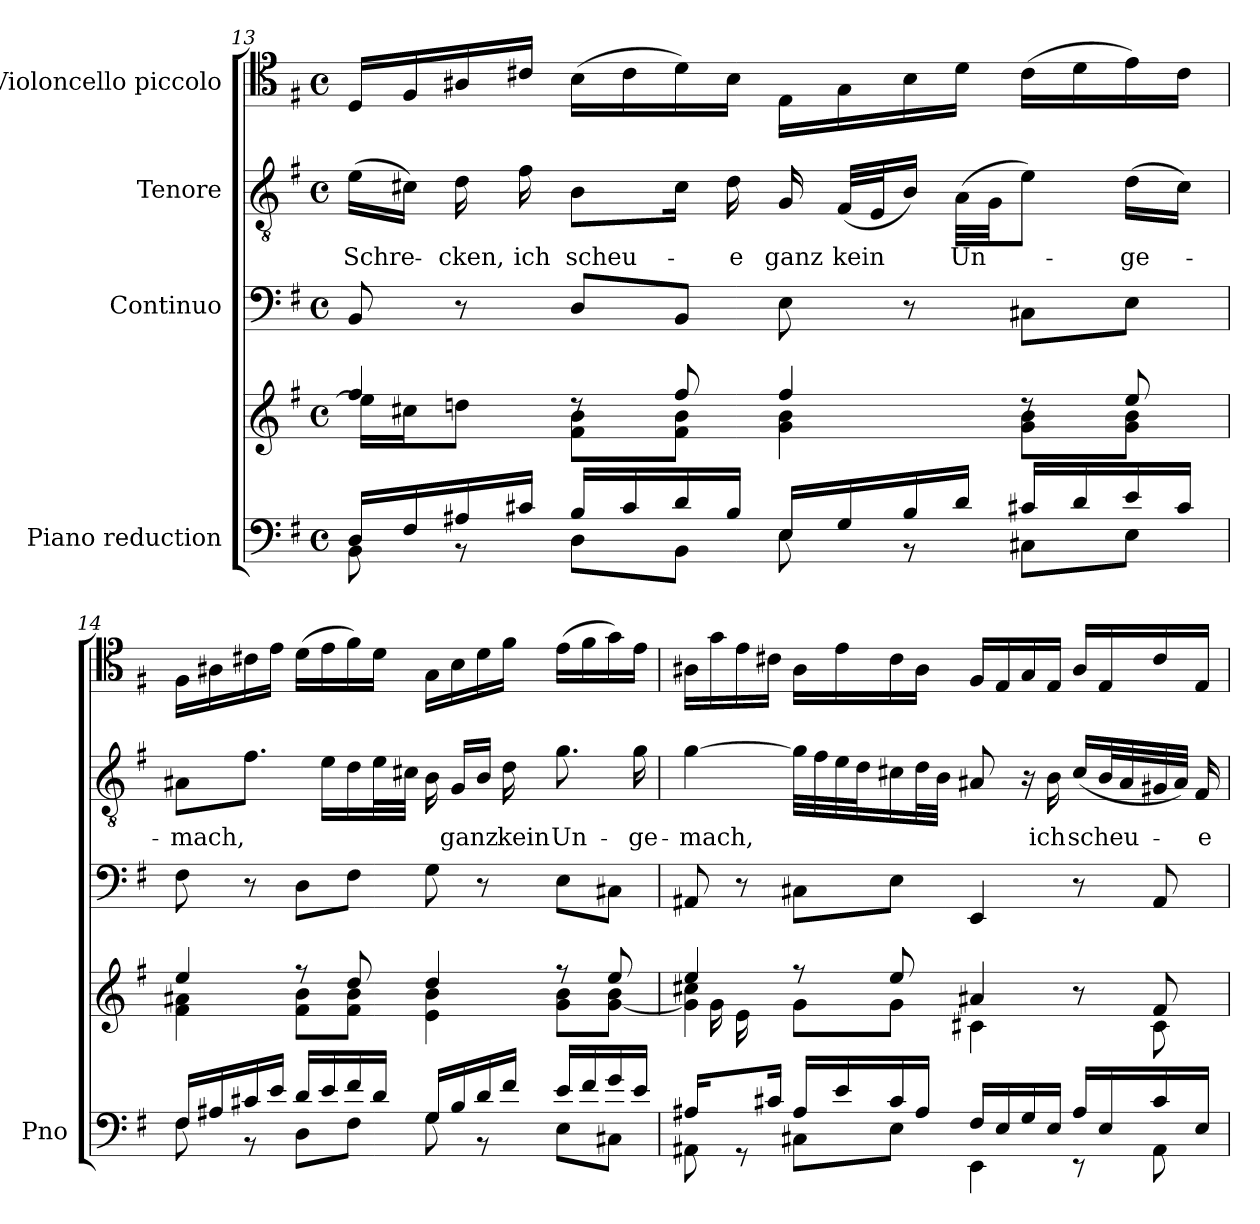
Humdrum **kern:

**kern	**kern	**kern	**kern	**text	**kern
*part4	*part4	*part3	*part2	*part2	*part1
*staff5	*staff4	*staff3	*staff2	*staff2	*staff1
*I"Piano reduction	*	*I"Continuo	*I"Tenore	*	*I"Violoncello piccolo
*I'Pno	*	*	*	*	*
!!LO:LB:g=z
*clefF4	*clefG2	*clefF4	*clefGv2	*	*clefC4
*k[f#]	*k[f#]	*k[f#]	*k[f#]	*	*k[f#]
*M4/4	*M4/4	*M4/4	*M4/4	*	*M4/4
*met(c)	*met(c)	*met(c)	*met(c)	*	*met(c)
=13	=13	=13	=13	=13	=13
*^	*^	*	*	*	*
!	!	!	!	!	!	!LO:LY:b	!
16D/LL	8BB\	4ff#/	16ee\LL]	8BB/	(>16e\LL	Schre-	16D/LL
16F#/	.	.	16cc#X\J	.	16c#X\JJ)	.	16F#/
!	!	!	!	!	!	!LO:LY:b	!
16A#X/	8r	.	8ddn\J	8r	16d\	-cken,	16A#X/
!	!	!	!	!	!	!LO:LY:b	!
16c#X/JJ	.	.	.	.	16f#\	ich	16c#X/JJ
!	!	!	!	!	!	!LO:LY:b	!
16B/LL	8D\L	8rdd	8f#\ 8b\L	8D/L	8B\L	scheu-	(>16B\LL
16c#/	.	.	.	.	.	.	16c#\
16d/	8BB\J	8ff#/	8f#\ 8b\J	8BB/J	16c#\Jk	.	16d\)
!	!	!	!	!	!	!LO:LY:b	!
16B/JJ	.	.	.	.	16d\	-e	16B\JJ
!	!	!	!	!	!	!LO:LY:b	!
16E/LL	8E\	4ff#/	4g\ 4b\	8E\	16G/	ganz	16E\LL
!	!	!	!	!	!	!LO:LY:b	!
16G/	.	.	.	.	(<32F#/LLL	kein	16G\
.	.	.	.	.	32E/J	.	.
16B/	8r	.	.	8r	16B/JJ)	.	16B\
!	!	!	!	!	!	!LO:LY:b	!
16d/JJ	.	.	.	.	(>32A\LLL	Un-	16d\JJ
.	.	.	.	.	32G\JJ	.	.
16c#X/LL	8C#X\L	8rdd	8g\ 8b\L	8C#X\L	8e\J)	.	(>16c#\LL
16d/	.	.	.	.	.	.	16d\
!	!	!	!	!	!	!LO:LY:b	!
16e/	8E\J	8ee/	8g\ 8b\J	8E\J	(>16d\LL	-ge-	16e\)
16c#/JJ	.	.	.	.	16c#\JJ)	.	16c#\JJ
=14	=14	=14	=14	=14	=14	=14	=14
!	!	!	!	!	!	!LO:LY:b	!
16F#/LL	8F#\	4ee/	4f#\ 4a#X\	8F#\	8A#X\L	-mach,	16F#\LL
16A#X/	.	.	.	.	.	.	16A#X\
16c#X/	8r	.	.	8r	8.f#\J	.	16c#X\
16e/JJ	.	.	.	.	.	.	16e\JJ
16d/LL	8D\L	8r	8f#\ 8b\L	8D\L	.	.	(>16d\LL
16e/	.	.	.	.	16e\LL	.	16e\
16f#/	8F#\J	8dd/	8f#\ 8b\J	8F#\J	16d\	.	16f#\)
16d/JJ	.	.	.	.	32e\L	.	16d\JJ
.	.	.	.	.	32c#X\JJJ	.	.
16G/LL	8G\	4dd/	4e\ 4b\	8G\	16B\	.	16G\LL
!	!	!	!	!	!	!LO:LY:b	!
16B/	.	.	.	.	16G/LL	ganz	16B\
16d/	8r	.	.	8r	16B/JJ	.	16d\
!	!	!	!	!	!	!LO:LY:b	!
16f#/JJ	.	.	.	.	16d\	kein	16f#\JJ
!	!	!	!	!	!	!LO:LY:b	!
16e/LL	8E\L	8r	8g\ 8b\L	8E\L	8.g\	Un-	(>16e\LL
16f#/	.	.	.	.	.	.	16f#\
16g/	8C#X\J	8ee/	[8g\ 8b\J	8C#X\J	.	.	16g\)
!	!	!	!	!	!	!LO:LY:b	!
16e/JJ	.	.	.	.	16g\	-ge-	16e\JJ
!!LO:PB:g=z
=15	=15	=15	=15	=15	=15	=15	=15
*	*	*	*^	*	*	*	*
!	!	!	!	!	!	!	!LO:LY:b	!
16A#X/LL	8AA#X\	4ee/	4g\] 4cc#X\	16ryy	8AA#X/	[4g\	-mach,	16A#X\LL
8ryy	.	.	.	16g\	.	.	.	16g\
.	8r	.	.	16e\	8r	.	.	16e\
16c#X/JJ	.	.	.	2ryy	.	.	.	16c#X\JJ
16A#/LL	8C#X\L	8r	8g\L	.	8C#X\L	32g\LLL]	.	16A#\LL
.	.	.	.	.	.	32f#\	.	.
16e/	.	.	.	.	.	32e\	.	16e\
.	.	.	.	.	.	32d\J	.	.
16c#/	8E\J	8ee/	8g\J	.	8E\J	16c#X\	.	16c#\
16A#/JJ	.	.	.	.	.	32d\L	.	16A#\JJ
.	.	.	.	.	.	32B\JJJ	.	.
16F#/LL	4EE\	4a#X/	4c#X\	.	4EE/	8A#X/	.	16F#/LL
16E/	.	.	.	.	.	.	.	16E/
16G/	.	.	.	.	.	16r	.	16G/
!	!	!	!	!	!	!	!LO:LY:b	!
16E/JJ	.	.	.	4ryy	.	16B\	ich	16E/JJ
!	!	!	!	!	!	!	!LO:LY:b	!
16A#/LL	8r	8r	8ryy	.	8r	(<16c#/LL	scheu-	16A#/LL
16E/	.	.	.	.	.	32B/L	.	16E/
.	.	.	.	.	.	32A#/	.	.
16c#/	8AA#\	8f#/	8c#\	.	8AA#/	32G#X/	.	16c#/
.	.	.	.	.	.	32A#/JJJ)	.	.
!	!	!	!	!	!	!	!LO:LY:b	!
16E/JJ	.	.	.	16ryy	.	16F#/	-e	16E/JJ
*v	*v	*	*	*	*	*	*	*
*	*v	*v	*v	*	*	*	*
=	=	=	=	=	=
*-	*-	*-	*-	*-	*-
